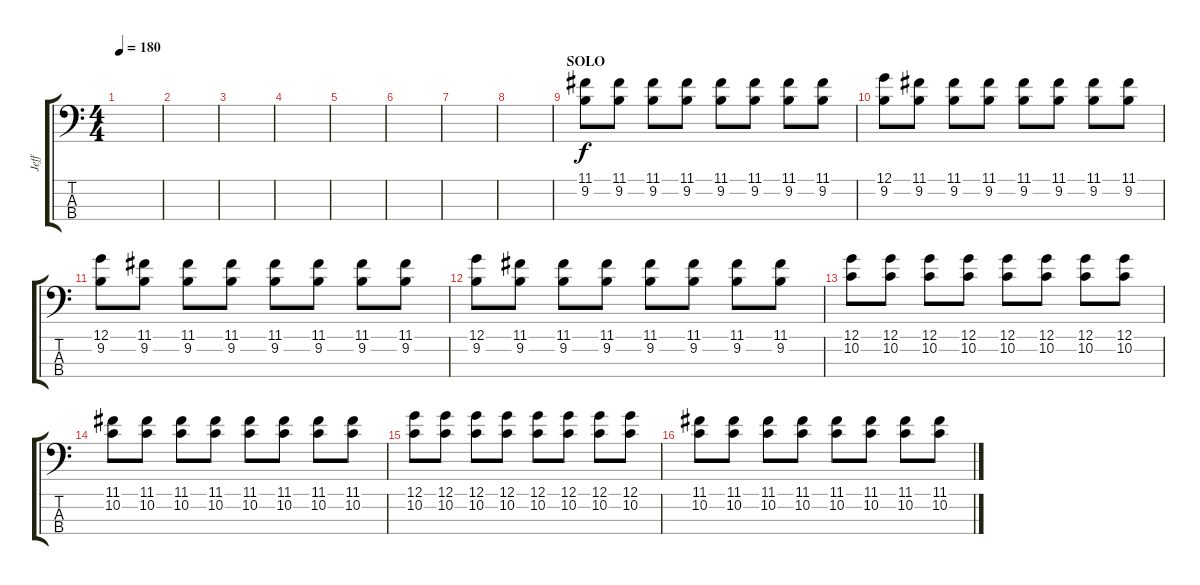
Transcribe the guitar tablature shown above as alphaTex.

\track ("Jeff" "Jeff") {instrument electricbassfinger}
\staff {score tabs}
\tuning (G2 D2 A1 E1) {hide}
\ts (4 4)
\tempo 180
\clef f4
\ks c
|
|
|
|
|
|
|
|
\section ("" "SOLO")
(11.1 9.2).8 (11.1 9.2).8 (11.1 9.2).8 (11.1 9.2).8 (11.1 9.2).8 (11.1 9.2).8 (11.1 9.2).8 (11.1 9.2).8 |
(12.1 9.2).8 (11.1 9.2).8 (11.1 9.2).8 (11.1 9.2).8 (11.1 9.2).8 (11.1 9.2).8 (11.1 9.2).8 (11.1 9.2).8 |
(12.1 9.2).8 (11.1 9.2).8 (11.1 9.2).8 (11.1 9.2).8 (11.1 9.2).8 (11.1 9.2).8 (11.1 9.2).8 (11.1 9.2).8 |
(12.1 9.2).8 (11.1 9.2).8 (11.1 9.2).8 (11.1 9.2).8 (11.1 9.2).8 (11.1 9.2).8 (11.1 9.2).8 (11.1 9.2).8 |
(12.1 10.2).8 (12.1 10.2).8 (12.1 10.2).8 (12.1 10.2).8 (12.1 10.2).8 (12.1 10.2).8 (12.1 10.2).8 (12.1 10.2).8 |
(11.1 10.2).8 (11.1 10.2).8 (11.1 10.2).8 (11.1 10.2).8 (11.1 10.2).8 (11.1 10.2).8 (11.1 10.2).8 (11.1 10.2).8 |
(12.1 10.2).8 (12.1 10.2).8 (12.1 10.2).8 (12.1 10.2).8 (12.1 10.2).8 (12.1 10.2).8 (12.1 10.2).8 (12.1 10.2).8 |
(11.1 10.2).8 (11.1 10.2).8 (11.1 10.2).8 (11.1 10.2).8 (11.1 10.2).8 (11.1 10.2).8 (11.1 10.2).8 (11.1 10.2).8
